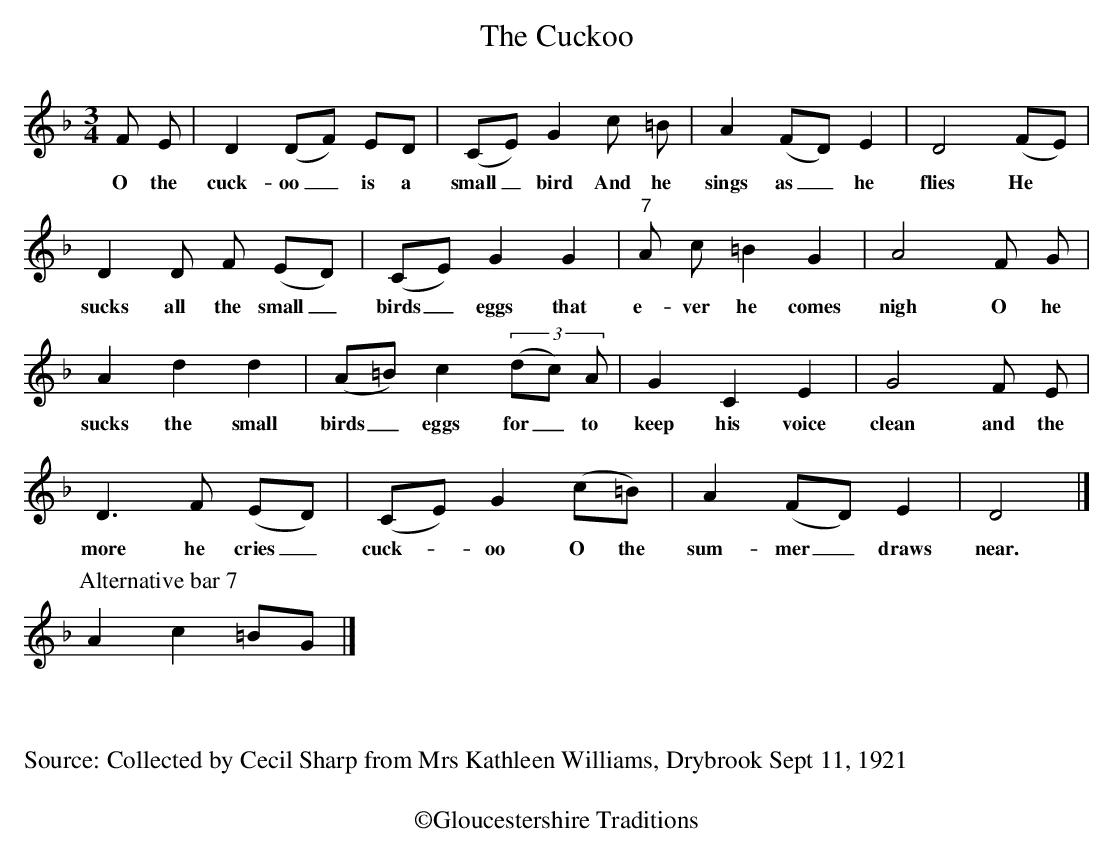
X:1
T:The Cuckoo
M:3/4
L:1/8
K:Dm
F E | D2 (DF) ED | (CE) G2 c =B | A2 (FD) E2 | D4 (FE) |
w:O the cuck-oo_ is a small_ bird And he sings as_ he flies He
D2 D F (ED) | (CE) G2 G2 | "^7" A c =B2 G2 | A4 F G |
w:sucks all the small_ birds_ eggs that e-ver he comes nigh O he
A2 d2 d2 | (A=B) c2 (3(dc) A | G2 C2 E2 | G4 F E |
w:sucks the small birds_ eggs for_ to keep his voice clean and the
D3 F (ED) | (CE) G2 (c=B) | A2 (FD) E2 | D4 |]
w:more he cries_ cuck-_oo O the sum-mer_ draws near.
[P:Alternative bar 7] A2 c2 =BG |]
W:
W:
